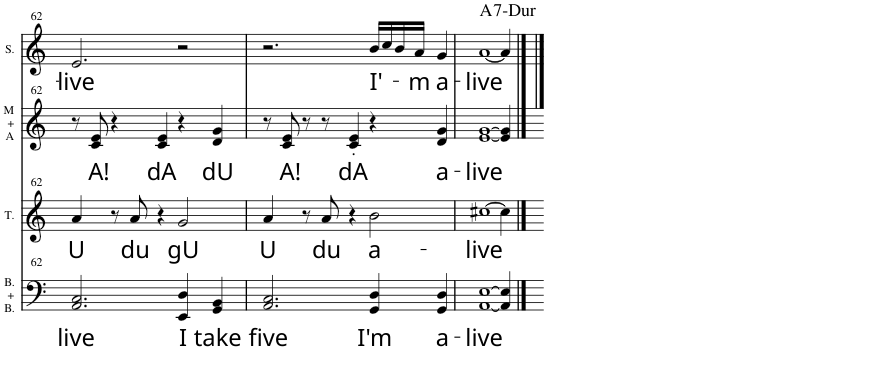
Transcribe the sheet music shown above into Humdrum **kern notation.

**kern	**text	**kern	**text	**kern	**text	**kern	**text	**harte
*part4	*part4	*part3	*part3	*part2	*part2	*part1	*part1	*part1
*staff4	*staff4	*staff3	*staff3	*staff2	*staff2	*staff1	*staff1	*
*I"Bari + Bass	*	*I"Tenor	*	*I"Mezzo + Alt	*	*I"Solo	*	*
*I'B. + B.	*	*I'T.	*	*I'M + A	*	*I'S.	*	*
!!LO:PB:g=z
*clefF4	*	*clefG2	*	*clefG2	*	*clefG2	*	*
*k[]	*	*k[]	*	*k[]	*	*k[]	*	*
=62	=62	=62	=62	=62	=62	=62	=62	=62
!	!LO:LY:b	!	!LO:LY:b	!	!	!	!LO:LY:b	!
2.AA/ 2.C/	live	4a/	U	8r	.	2.e/	-live	.
!	!	!	!	!	!LO:LY:b	!	!	!
.	.	.	.	8c/ 8e/	A!	.	.	.
.	.	8r	.	4r	.	.	.	.
!	!	!	!LO:LY:b	!	!	!	!	!
.	.	8a/	du	.	.	.	.	.
!	!	!	!	!	!LO:LY:b	!	!	!
.	.	4r	.	4c/ 4e/	dA	.	.	.
!	!LO:LY:b	!	!LO:LY:b	!	!	!	!	!
4EE/ 4D/	I	[4g/	gU	4r	.	4r	.	.
!	!LO:LY:b	!	!	!	!LO:LY:b	!	!	!
4GG/ 4BB/	take	4ryy	.	4d/ 4g/	dU	4ryy	.	.
=63	=63	=63	=63	=63	=63	=63	=63	=63
!	!LO:LY:b	!	!LO:LY:b	!	!	!	!	!
2.AA/ 2.C/	five	4a/	U	8r	.	2.r	.	.
!	!	!	!	!	!LO:LY:b	!	!	!
.	.	.	.	8c/ 8e/	A!	.	.	.
.	.	4g/]	.	8r	.	.	.	.
.	.	.	.	8r	.	.	.	.
!	!	!	!	!	!LO:LY:b	!	!	!
.	.	8r	.	4c/' 4e/'	dA	.	.	.
!	!	!	!LO:LY:b	!	!	!	!	!
.	.	8a/	du	.	.	.	.	.
!	!LO:LY:b	!	!	!	!	!	!	!
4GG/ 4D/	I'm	4r	.	4r	.	4r	.	.
!	!LO:LY:b	!	!LO:LY:b	!	!LO:LY:b	!	!LO:LY:b	!
4GG/ 4D/	a-	[4b\	a-	4d/ 4g/	a-	16b/LL	I'-	.
.	.	.	.	.	.	16cc/	.	.
.	.	.	.	.	.	16b/	.	.
!	!	!	!	!	!	!	!LO:LY:b	!
.	.	.	.	.	.	16a/JJ	-m	.
!	!	!	!	!	!	!	!LO:LY:b	!
4ryy	.	4ryy	.	4ryy	.	4g/	a-	.
=64	=64	=64	=64	=64	=64	=64	=64	=64
!	!LO:LY:b	!	!LO:LY:b	!	!LO:LY:b	!	!LO:LY:b	!LO:H:kt=7
[1AA [1E	-live	[1cc#X	-live	[1e [1g	-live	[1a	-live	A:7
4AA/] 4E/]	.	4b\]	.	4e/] 4g/]	.	4a/]	.	.
4ryy	.	4cc#\]	.	4ryy	.	4ryy	.	.
==	==	==	==	==	==	==	==	==
*-	*-	*-	*-	*-	*-	*-	*-	*-
